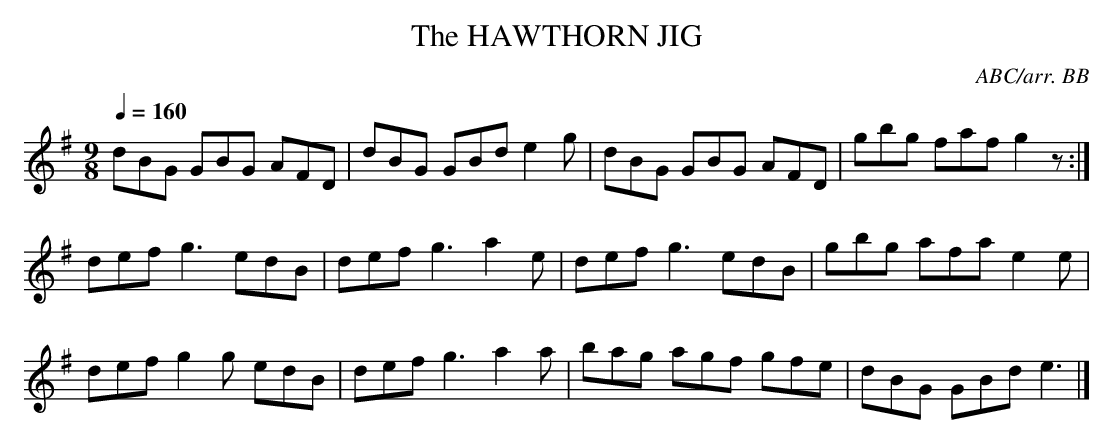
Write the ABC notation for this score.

X:1
T:HAWTHORN JIG, The
C:ABC/arr. BB
Q:1/4=160
M:9/8
L:1/8
K:Em
dBG GBG AFD|dBG GBd e2g|dBG GBG AFD|gbg faf g2z:|
def g3 edB|def g3 a2e|def g3 edB|gbg afa e2e|
def g2g edB|def g3 a2a|bag agf gfe|dBG GBd e3|]
